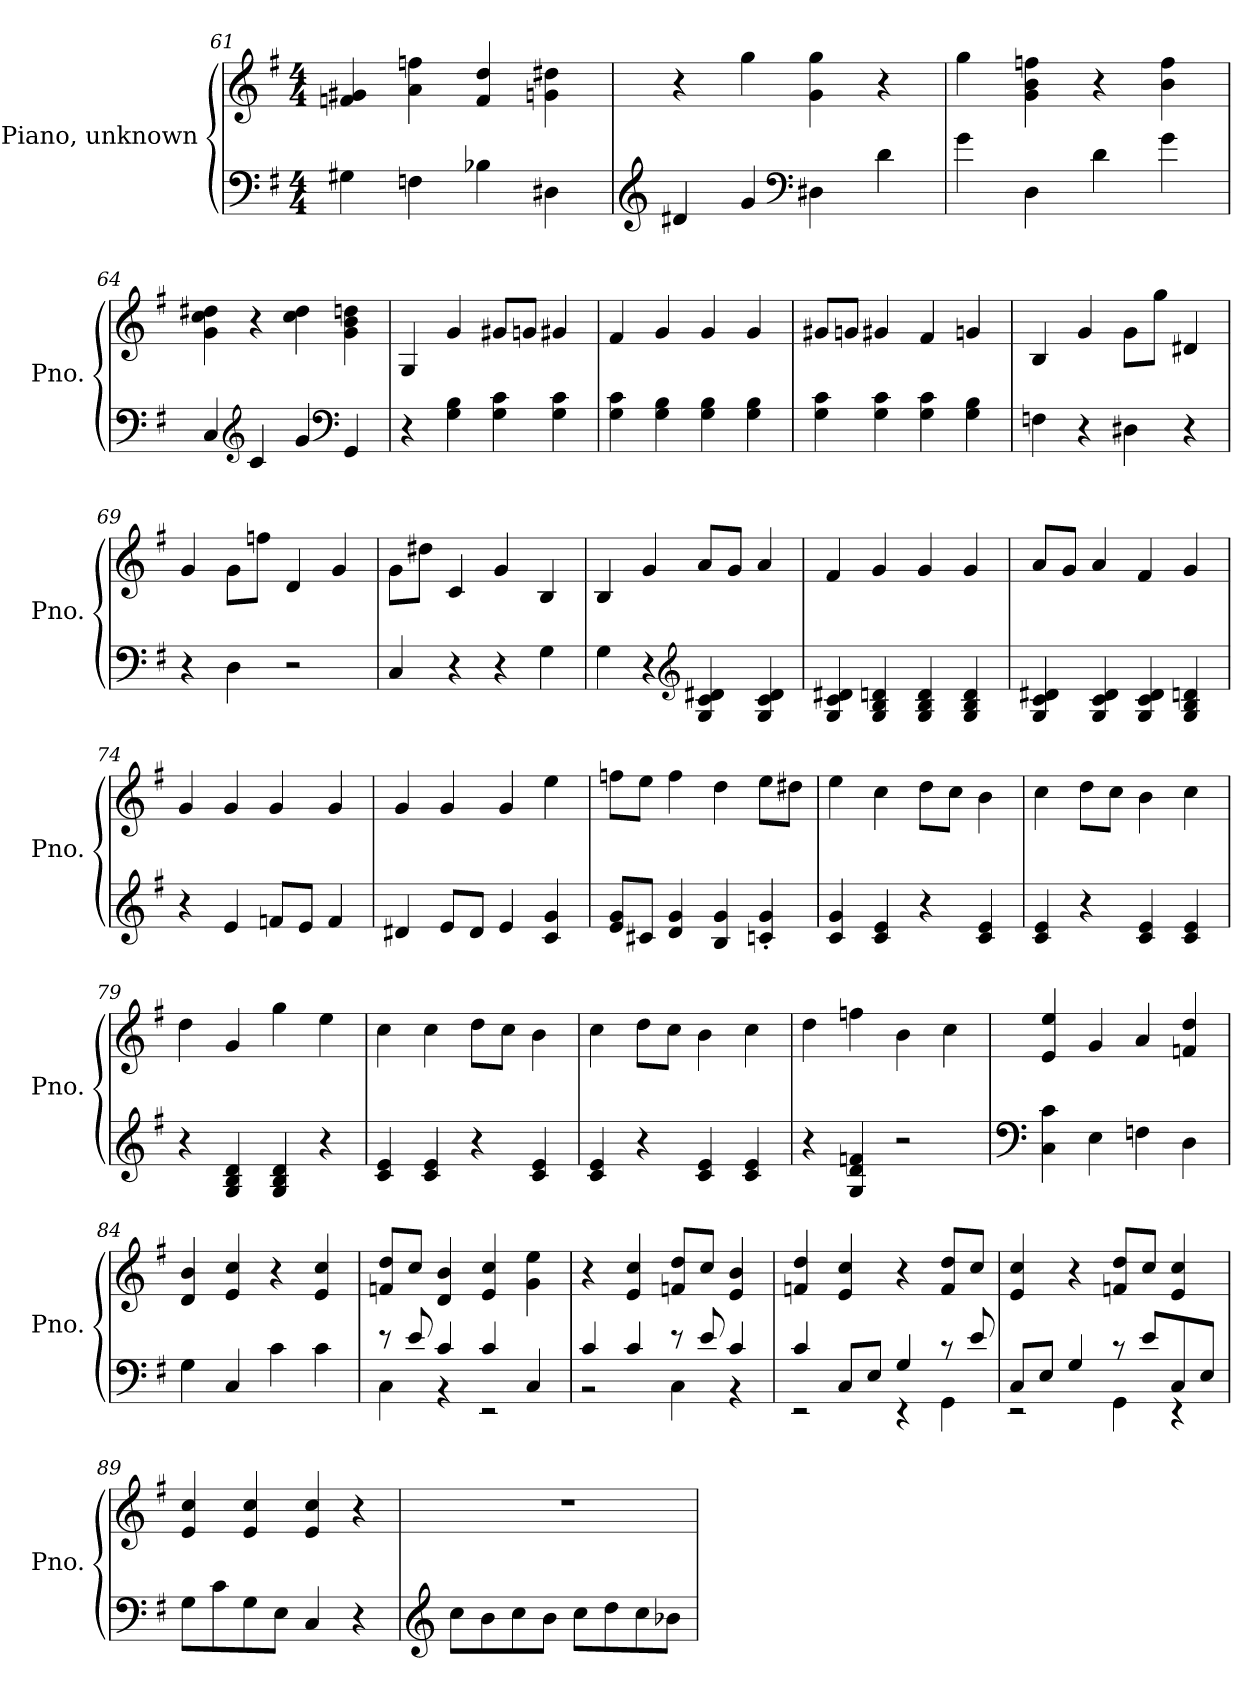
**kern	**kern
*part1	*part1
*staff2	*staff1
*I"Piano, unknown	*
*I'Pno.	*
*clefF4	*clefG2
*k[f#]	*k[f#]
*M4/4	*M4/4
=61	=61
4G#X\	4fn/ 4g#X/
4Fn\	4a\ 4ffn\
4B-X\	4f/ 4dd/
4D#X\	4gn\ 4dd#X\
=62	=62
*clefG2	*
4d#X/	4r
4g/	4gg\
*clefF4	*
4D#X\	4g\ 4gg\
4d#\	4r
=63	=63
4g\	4gg\
4D\	4g\ 4b\ 4ffn\
4d\	4r
4g\	4b\ 4ff\
=64	=64
4C/	4g\ 4cc\ 4dd#X\
*clefG2	*
4c/	4r
4g/	4cc\ 4dd#\
*clefF4	*
4GG/	4g\ 4b\ 4ddn\
!!LO:LB:g=z
=65	=65
4r	4G/
4G\ 4B\	4g/
4G\ 4c\	8g#X/L
.	8gn/J
4G\ 4c\	4g#X/
=66	=66
4G\ 4c\	4f#/
4G\ 4B\	4g/
4G\ 4B\	4g/
4G\ 4B\	4g/
=67	=67
4G\ 4c\	8g#X/L
.	8gn/J
4G\ 4c\	4g#X/
4G\ 4c\	4f#/
4G\ 4B\	4gn/
=68	=68
4Fn\	4B/
4r	4g/
4D#X\	8g\L
.	8gg\J
4r	4d#X/
=69	=69
4r	4g/
4D\	8g\L
.	8ffn\J
2r	4d/
.	4g/
=70	=70
4C/	8g\L
.	8dd#X\J
4r	4c/
4r	4g/
4G\	4B/
!!LO:PB:g=z
=71	=71
4G\	4B/
4r	4g/
*clefG2	*
4G/ 4c/ 4d#X/	8a/L
.	8g/J
4G/ 4c/ 4d#/	4a/
=72	=72
4G/ 4c/ 4d#X/	4f#/
4G/ 4B/ 4dn/	4g/
4G/ 4B/ 4d/	4g/
4G/ 4B/ 4d/	4g/
=73	=73
4G/ 4c/ 4d#X/	8a/L
.	8g/J
4G/ 4c/ 4d#/	4a/
4G/ 4c/ 4d#/	4f#/
4G/ 4B/ 4dn/	4g/
=74	=74
4r	4g/
4e/	4g/
8fn/L	4g/
8e/J	.
4f/	4g/
=75	=75
4d#X/	4g/
8e/L	4g/
8d#/J	.
4e/	4g/
4c/ 4g/	4ee\
!!LO:LB:g=z
=76	=76
8e/ 8g/L	8ffn\L
8c#X/J	8ee\J
4d/ 4g/	4ff\
4B/ 4g/	4dd\
4cn/' 4g/'	8ee\L
.	8dd#X\J
=77	=77
4c/ 4g/	4ee\
4c/ 4e/	4cc\
4r	8dd\L
.	8cc\J
4c/ 4e/	4b\
=78	=78
4c/ 4e/	4cc\
4r	8dd\L
.	8cc\J
4c/ 4e/	4b\
4c/ 4e/	4cc\
=79	=79
4r	4dd\
4G/ 4B/ 4d/	4g/
4G/ 4B/ 4d/	4gg\
4r	4ee\
=80	=80
4c/ 4e/	4cc\
4c/ 4e/	4cc\
4r	8dd\L
.	8cc\J
4c/ 4e/	4b\
=81	=81
4c/ 4e/	4cc\
4r	8dd\L
.	8cc\J
4c/ 4e/	4b\
4c/ 4e/	4cc\
!!LO:LB:g=z
=82	=82
4r	4dd\
4G/ 4d/ 4fn/	4ffn\
2r	4b\
.	4cc\
=83	=83
*clefF4	*
4C\ 4c\	4e/ 4ee/
4E\	4g/
4Fn\	4a/
4D\	4fn/ 4dd/
=84	=84
4G\	4d/ 4b/
4C/	4e/ 4cc/
4c\	4r
4c\	4e/ 4cc/
=85	=85
*^	*
8r	4C\	8fn/ 8dd/L
8e/	.	8cc/J
4c/	4r	4d/ 4b/
4c/	2r	4e/ 4cc/
4C/	.	4g\ 4ee\
=86	=86	=86
4c/	2r	4r
4c/	.	4e/ 4cc/
8r	4C\	8fn/ 8dd/L
8e/	.	8cc/J
4c/	4r	4e/ 4b/
=87	=87	=87
4c/	2r	4fn/ 4dd/
8C/L	.	4e/ 4cc/
8E/J	.	.
4G/	4r	4r
8r	4GG\	8f/ 8dd/L
8e/	.	8cc/J
!!LO:LB:g=z
=88	=88	=88
8C/L	2r	4e/ 4cc/
8E/J	.	.
4G/	.	4r
8r	4GG\	8fn/ 8dd/L
8e/L	.	8cc/J
8C/	4r	4e/ 4cc/
8E/J	.	.
*v	*v	*
=89	=89
8G\L	4e/ 4cc/
8c\	.
8G\	4e/ 4cc/
8E\J	.
4C/	4e/ 4cc/
4r	4r
=90	=90
*clefG2	*
8cc\L	1r
8b\	.
8cc\	.
8b\J	.
8cc\L	.
8dd\	.
8cc\	.
8b-X\J	.
=	=
*-	*-
